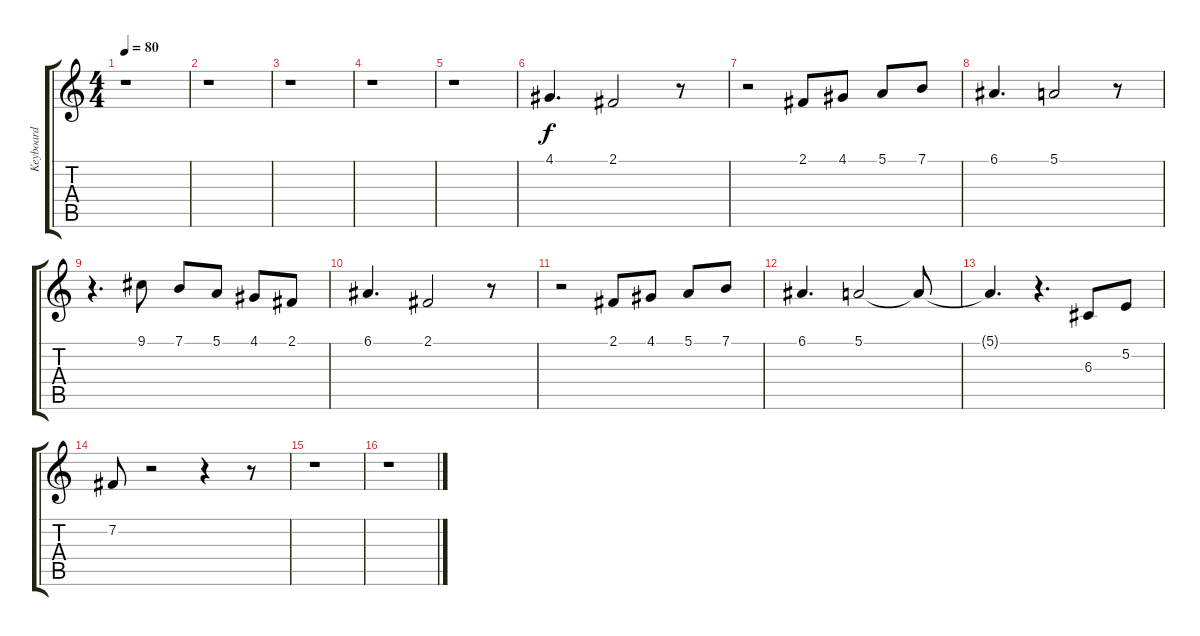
\track ("Keyboard" "Keyboard") {instrument celesta}
\staff {score tabs}
\tuning (E4 B3 G3 D3 A2 E2) {hide}
\ts (4 4)
\tempo 80
\clef g2
\ks c
r.1{dy f} |
r.1 |
r.1 |
r.1 |
r.1 |
4.1.4{d} 2.1.2 r.8 |
r.2 2.1.8 4.1.8 5.1.8 7.1.8 |
6.1.4{d} 5.1.2 r.8 |
r.4{d} 9.1.8 7.1.8 5.1.8 4.1.8 2.1.8 |
6.1.4{d} 2.1.2 r.8 |
r.2 2.1.8 4.1.8 5.1.8 7.1.8 |
6.1.4{d} 5.1.2 5.1{t}.8 |
5.1{t}.4{d} r.4{d} 6.3.8 5.2.8 |
7.2.8 r.2 r.4 r.8 |
r.1 |
r.1
